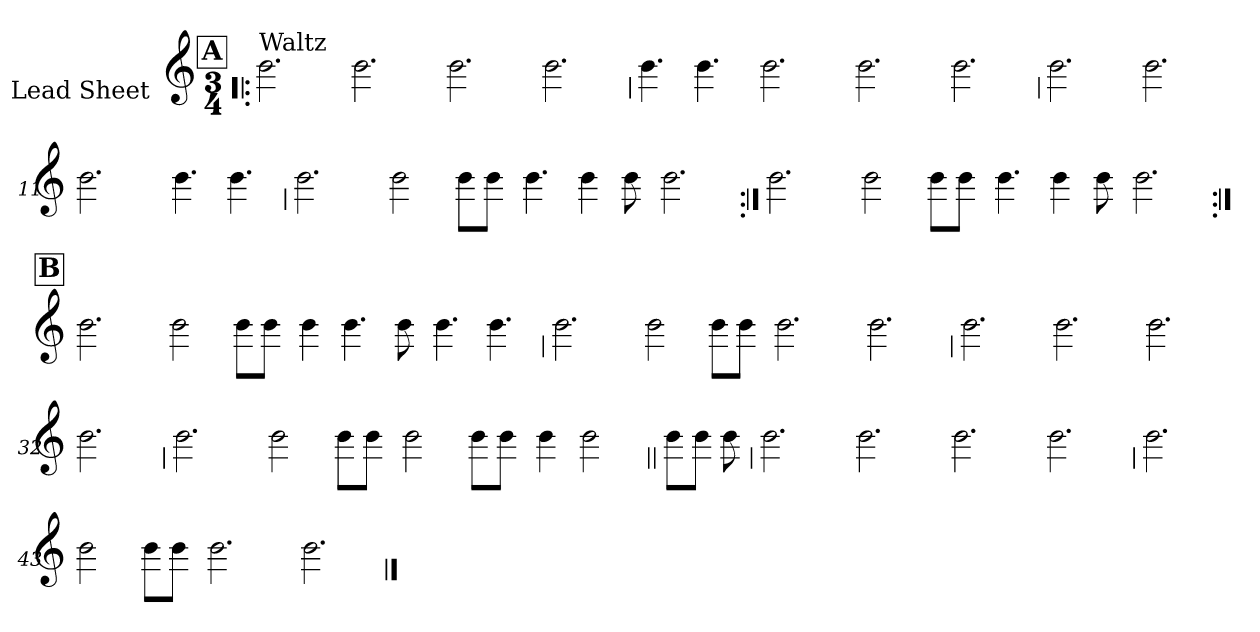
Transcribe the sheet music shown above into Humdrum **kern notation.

**kern
*part1
*staff1
*I"Lead Sheet
*stria0
*clefG2
*k[]
*C:
*M3/4
!!LO:REH:place=s1:a:t=A
=1!|:
!LO:TX:a:t=Waltz
2.b
=2-
2.b
=3-
2.b
=4-
2.b
!!LO:LB:g=z
=5
4.b
4.b
=6-
2.b
=7-
2.b
=8-
2.b
!!LO:LB:g=z
=9
2.b
=10-
2.b
=11-
2.b
=12-
4.b
4.b
!!LO:LB:g=z
=13
2.b
=14-
2b
8b\L
8b\J
=15-
4.b
4b
8b
=16-
2.b
!!LO:LB:g=z
=17:|!
2.b
=18-
2b
8b\L
8b\J
=19-
4.b
4b
8b
=20-
2.b
!!LO:LB:g=z
!!LO:REH:place=s1:a:t=B
=21:|!
2.b
=22-
2b
8b\L
8b\J
=23-
4b
4.b
8b
=24-
4.b
4.b
!!LO:LB:g=z
=25
2.b
=26-
2b
8b\L
8b\J
=27-
2.b
=28-
2.b
!!LO:LB:g=z
=29
2.b
=30-
2.b
=31-
2.b
=32-
2.b
!!LO:LB:g=z
=33
2.b
=34-
2b
8b\L
8b\J
=35-
2b
8b\L
8b\J
=36-
4b
2b
!!LO:LB:g=z
=37||
8b\L
8b\J
8b
!!LO:LB:g=z
=38
2.b
=39-
2.b
=40-
2.b
=41-
2.b
!!LO:LB:g=z
=42
2.b
=43-
2b
8b\L
8b\J
=44-
2.b
=45-
2.b
==
*-
